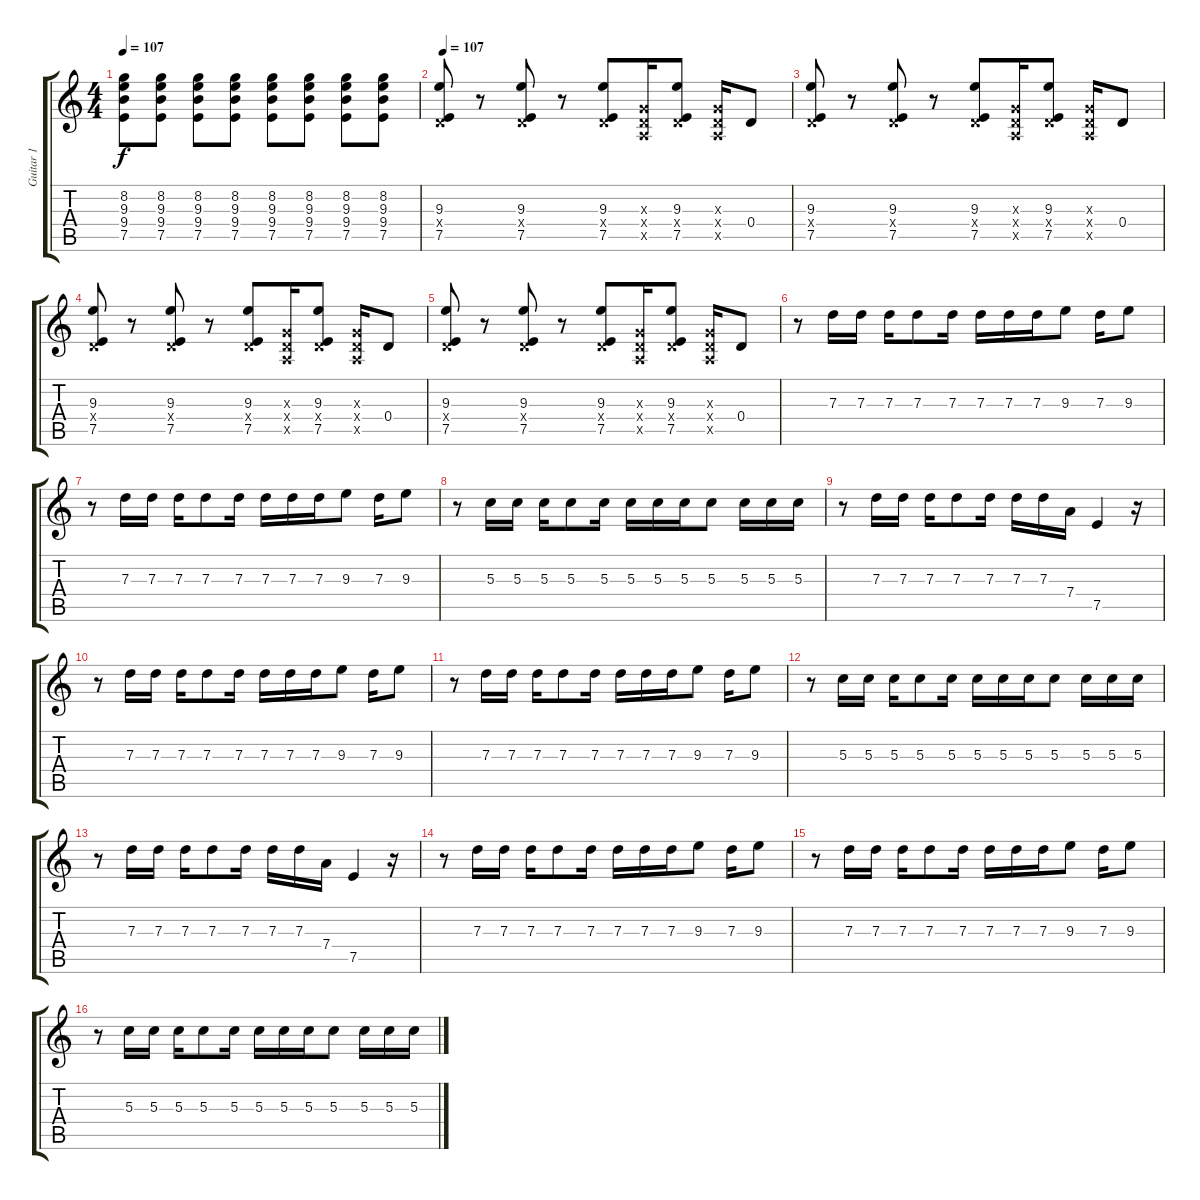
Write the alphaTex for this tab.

\track ("Guitar 1" "Guitar 1") {instrument overdrivenguitar}
\staff {score tabs}
\tuning (E4 B3 G3 D3 A2 E2) {hide}
\ts (4 4)
\tempo 107
\clef g2
\ks c
(8.2 9.3 9.4 7.5).8{dy f} (8.2 9.3 9.4 7.5).8 (8.2 9.3 9.4 7.5).8 (8.2 9.3 9.4 7.5).8 (8.2 9.3 9.4 7.5).8 (8.2 9.3 9.4 7.5).8 (8.2 9.3 9.4 7.5).8 (8.2 9.3 9.4 7.5).8 |
\tempo 107
(9.3 0.4{x} 7.5).8 r.8 (9.3 0.4{x} 7.5).8 r.8 (9.3 0.4{x} 7.5).8 (0.3{x} 0.4{x} 0.5{x}).16 (9.3 0.4{x} 7.5).8 (0.3{x} 0.4{x} 0.5{x}).16 0.4.8 |
(9.3 0.4{x} 7.5).8 r.8 (9.3 0.4{x} 7.5).8 r.8 (9.3 0.4{x} 7.5).8 (0.3{x} 0.4{x} 0.5{x}).16 (9.3 0.4{x} 7.5).8 (0.3{x} 0.4{x} 0.5{x}).16 0.4.8 |
(9.3 0.4{x} 7.5).8 r.8 (9.3 0.4{x} 7.5).8 r.8 (9.3 0.4{x} 7.5).8 (0.3{x} 0.4{x} 0.5{x}).16 (9.3 0.4{x} 7.5).8 (0.3{x} 0.4{x} 0.5{x}).16 0.4.8 |
(9.3 0.4{x} 7.5).8 r.8 (9.3 0.4{x} 7.5).8 r.8 (9.3 0.4{x} 7.5).8 (0.3{x} 0.4{x} 0.5{x}).16 (9.3 0.4{x} 7.5).8 (0.3{x} 0.4{x} 0.5{x}).16 0.4.8 |
r.8 7.3.16 7.3.16 7.3.16 7.3.8 7.3.16 7.3.16 7.3.16 7.3.16 9.3.8 7.3.16 9.3.8 |
r.8 7.3.16 7.3.16 7.3.16 7.3.8 7.3.16 7.3.16 7.3.16 7.3.16 9.3.8 7.3.16 9.3.8 |
r.8 5.3.16 5.3.16 5.3.16 5.3.8 5.3.16 5.3.16 5.3.16 5.3.16 5.3.8 5.3.16 5.3.16 5.3.16 |
r.8 7.3.16 7.3.16 7.3.16 7.3.8 7.3.16 7.3.16 7.3.16 7.4.16 7.5.4 r.16 |
r.8 7.3.16 7.3.16 7.3.16 7.3.8 7.3.16 7.3.16 7.3.16 7.3.16 9.3.8 7.3.16 9.3.8 |
r.8 7.3.16 7.3.16 7.3.16 7.3.8 7.3.16 7.3.16 7.3.16 7.3.16 9.3.8 7.3.16 9.3.8 |
r.8 5.3.16 5.3.16 5.3.16 5.3.8 5.3.16 5.3.16 5.3.16 5.3.16 5.3.8 5.3.16 5.3.16 5.3.16 |
r.8 7.3.16 7.3.16 7.3.16 7.3.8 7.3.16 7.3.16 7.3.16 7.4.16 7.5.4 r.16 |
r.8 7.3.16 7.3.16 7.3.16 7.3.8 7.3.16 7.3.16 7.3.16 7.3.16 9.3.8 7.3.16 9.3.8 |
r.8 7.3.16 7.3.16 7.3.16 7.3.8 7.3.16 7.3.16 7.3.16 7.3.16 9.3.8 7.3.16 9.3.8 |
r.8 5.3.16 5.3.16 5.3.16 5.3.8 5.3.16 5.3.16 5.3.16 5.3.16 5.3.8 5.3.16 5.3.16 5.3.16
